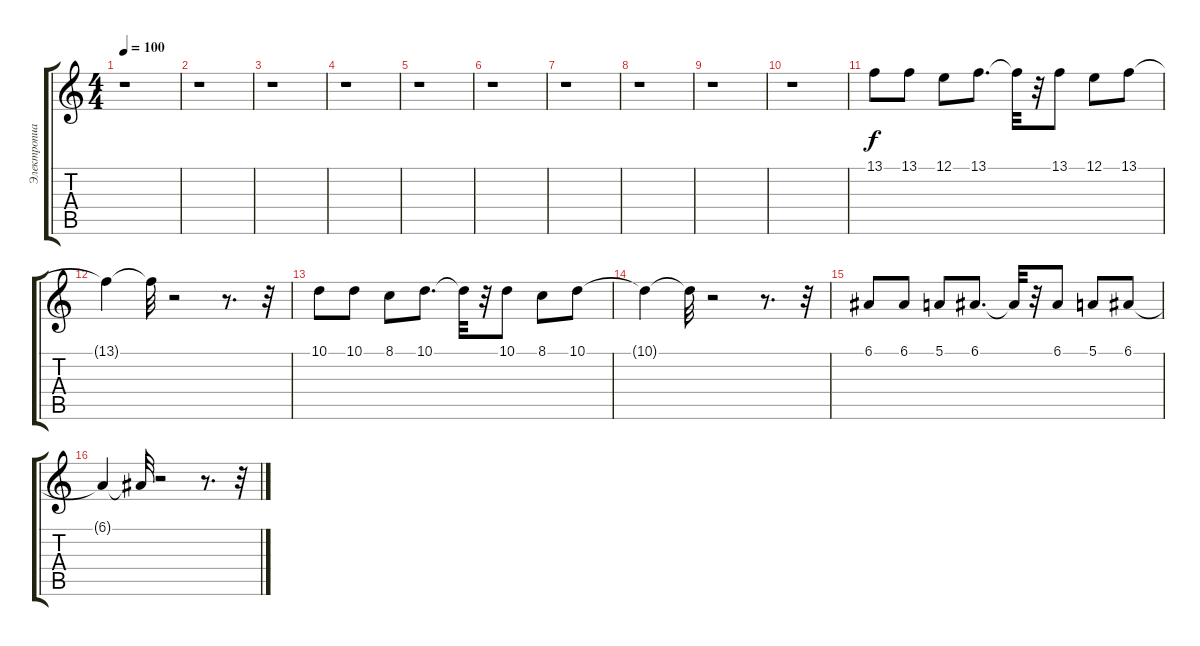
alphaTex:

\track ("Электропиано" "Электропиа") {instrument vibraphone}
\staff {score tabs}
\tuning (E4 B3 G3 D3 A2 E2) {hide}
\ts (4 4)
\tempo 100
\clef g2
\ks c
r.1{dy f} |
r.1 |
r.1 |
r.1 |
r.1 |
r.1 |
r.1 |
r.1 |
r.1 |
r.1 |
13.1.8 13.1.8 12.1.8 13.1.8{d} 13.1{t}.32 r.32 13.1.8 12.1.8 13.1.8 |
13.1{t}.4 13.1{t}.32 r.2 r.8{d} r.32 |
10.1.8 10.1.8 8.1.8 10.1.8{d} 10.1{t}.32 r.32 10.1.8 8.1.8 10.1.8 |
10.1{t}.4 10.1{t}.32 r.2 r.8{d} r.32 |
6.1.8 6.1.8 5.1.8 6.1.8{d} 6.1{t}.32 r.32 6.1.8 5.1.8 6.1.8 |
6.1{t}.4 6.1{t}.32 r.2 r.8{d} r.32
